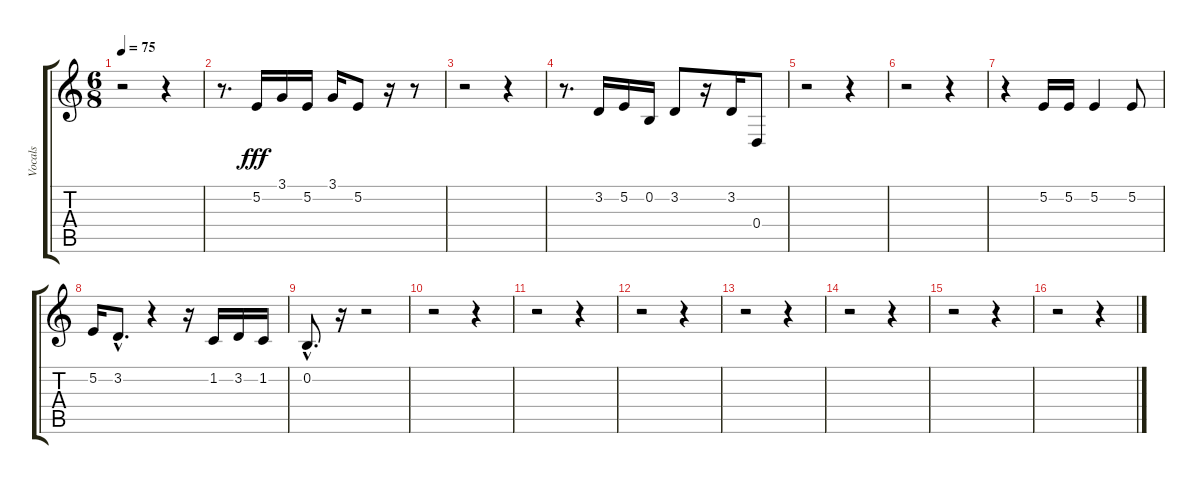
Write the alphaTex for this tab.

\track ("Vocals" "Vocals") {instrument flute}
\staff {score tabs}
\tuning (E4 B3 G3 D3 A2 E2) {hide}
\ts (6 8)
\tempo 75
\clef g2
\ks c
r.2{dy fff} r.4 |
r.8{d} 5.2.16 3.1.16 5.2.16 3.1.16 5.2.8 r.16 r.8 |
r.2 r.4 |
r.8{d} 3.2.16 5.2.16 0.2.16 3.2.8 r.16 3.2.16 0.4.8 |
r.2 r.4 |
r.2 r.4 |
r.4 5.2.16 5.2.16 5.2.4 5.2.8 |
5.2.16 3.2{hac}.8{d} r.4 r.16 1.2.16 3.2.16 1.2.16 |
0.2{hac}.8{d} r.16 r.2 |
r.2 r.4 |
r.2 r.4 |
r.2 r.4 |
r.2 r.4 |
r.2 r.4 |
r.2 r.4 |
r.2 r.4
